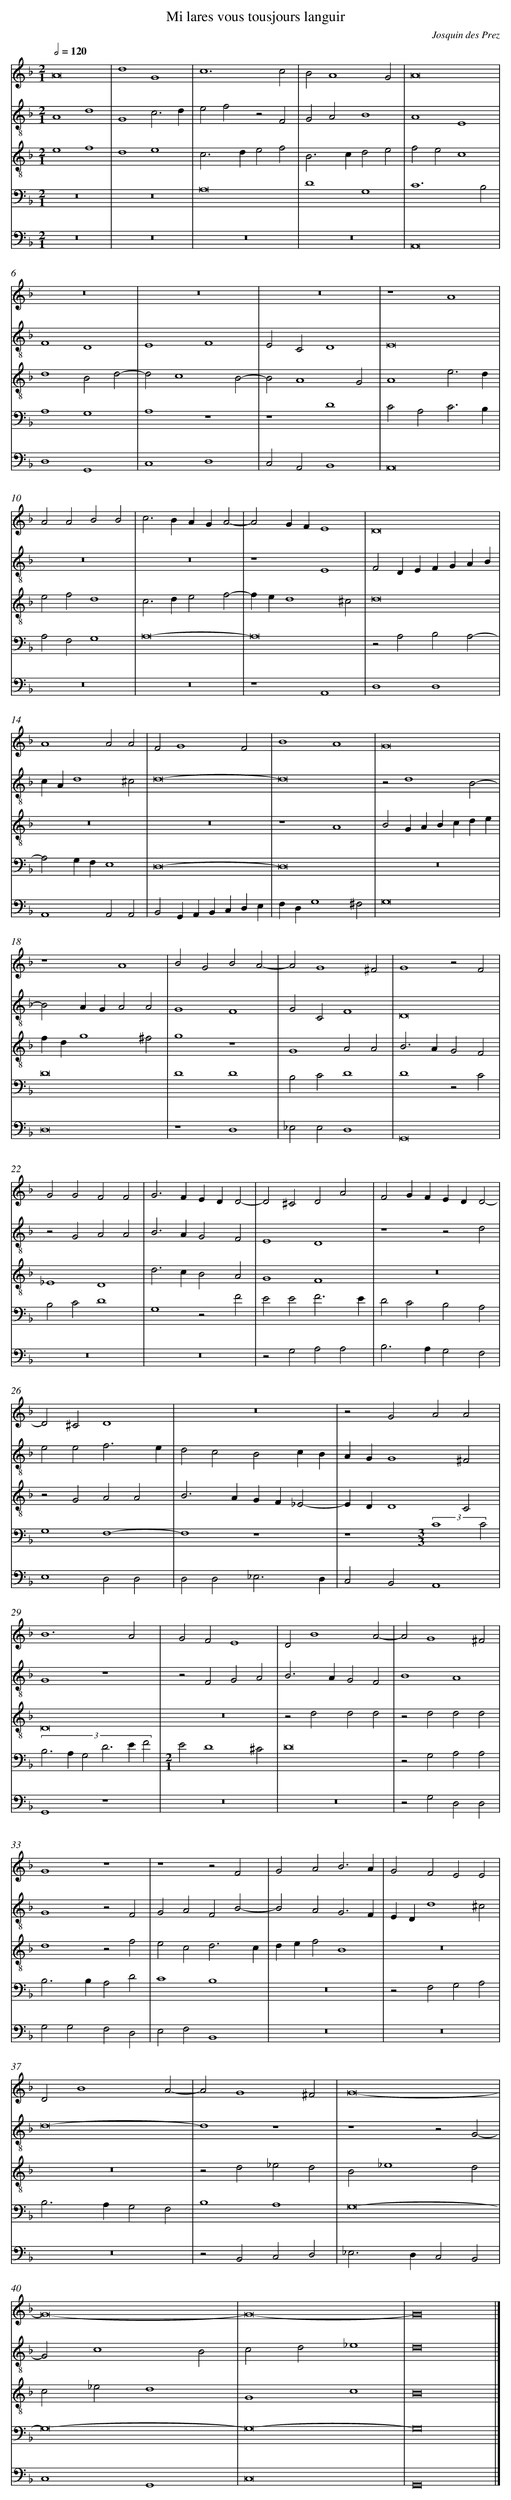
X:1
T:Mi lares vous tousjours languir
C: Josquin des Prez
L: 1/4
M: 2/1
Q: 1/2=120
V: 1 clef=treble
V: 2 clef=treble-8
V: 3 clef=treble-8
V: 4 clef=bass
V: 5 clef=bass
K: F
[V:1] A8 |
[V:2] A4d4 |
[V:3] e4f4 |
[V:4] z8 |
[V:5] z8 |
[V:1] d4G4 |
[V:2] G4c3d |
[V:3] d4e4 |
[V:4] z8 |
[V:5] z8 |
[V:1] c6c2 |
[V:2] e2f2z2F2 |
[V:3] c3de2f2 |
[V:4] A,8 |
[V:5] z8 |
[V:1] B2A4G2 |
[V:2] G2A2B4 |
[V:3] B3cd2e2 |
[V:4] D4G,4 |
[V:5] z8 |
[V:1] A8 |
[V:2] A4E4 |
[V:3] f2e2c4 |
[V:4] C6B,2 |
[V:5] A,,8 |
[V:1] z8 |
[V:2] F4D4 |
[V:3] d4B2d2- |
[V:4] A,4G,4 |
[V:5] D,4G,,4 |
[V:1] z8 |
[V:2] E4F4 |
[V:3] d2c4B2- |
[V:4] A,4z4 |
[V:5] C,4D,4 |
[V:1] z8 |
[V:2] E2C2D4 |
[V:3] B2A4G2 |
[V:4] z4D4 |
[V:5] C,2A,,2B,,4 |
[V:1] z4A4 |
[V:2] E8 |
[V:3] A4e3d |
[V:4] C2A,2C3B, |
[V:5] A,,8 |
[V:1] A2A2B2B2 |
[V:2] z8 |
[V:3] e2f2d4 |
[V:4] A,2F,2G,4 |
[V:5] z8 |
[V:1] c3BAGA2- |
[V:2] z8 |
[V:3] c3de2f2- |
[V:4] A,8- |
[V:5] z8 |
[V:1] A2GFE4 |
[V:2] z4E4 |
[V:3] fed4^c2 |
[V:4] A,8 |
[V:5] z4A,,4 |
[V:1] D8 |
[V:2] F2DEFGAB |
[V:3] d8 |
[V:4] z2A,2B,2A,2- |
[V:5] D,4D,4 |
[V:1] A4A2A2 |
[V:2] cAd4^c2 |
[V:3] z8 |
[V:4] A,2G,F,E,4 |
[V:5] A,,4A,,2A,,2 |
[V:1] F2G4F2 |
[V:2] d8- |
[V:3] z8 |
[V:4] D,8- |
[V:5] B,,2G,,A,,B,,C,D,E, |
[V:1] B4A4 |
[V:2] d8 |
[V:3] z4A4 |
[V:4] D,8 |
[V:5] F,D,G,4^F,2 |
[V:1] G8 |
[V:2] z2d4B2- |
[V:3] B2GABcde |
[V:4] z8 |
[V:5] G,8 |
[V:1] z4A4 |
[V:2] B2AGA2A2 |
[V:3] fdg4^f2 |
[V:4] D8 |
[V:5] D,8 |
[V:1] B2G2B2A2- |
[V:2] G4F4 |
[V:3] g4z4 |
[V:4] D4D4 |
[V:5] z4D,4 |
[V:1] A2G4^F2 |
[V:2] G2C2F4 |
[V:3] G4A2A2 |
[V:4] B,2C2D4 |
[V:5] _E,2E,2D,4 |
[V:1] G4z2F2 |
[V:2] D8 |
[V:3] B3AG2F2 |
[V:4] D4z2C2 |
[V:5] G,,8 |
[V:1] G2G2F2F2 |
[V:2] z2G2A2A2 |
[V:3] _E4D4 |
[V:4] B,2C2D4 |
[V:5] z8 |
[V:1] G3FEDD2- |
[V:2] B3AG2F2 |
[V:3] d3cB2A2 |
[V:4] G,4z2F2 |
[V:5] z8 |
[V:1] D2^C2D2A2 |
[V:2] E4D4 |
[V:3] G4F4 |
[V:4] E2E2F3E |
[V:5] z2G,2A,2A,2 |
[V:1] F2GFEDD2- |
[V:2] z4z2d2 |
[V:3] z8 |
[V:4] D2C2B,2A,2 |
[V:5] B,3A,G,2F,2 |
[V:1] D2^C2D4 |
[V:2] e2e2f3e |
[V:3] z2G2A2A2 |
[V:4] G,4F,4- |
[V:5] E,4D,2D,2 |
[V:1] z8 |
[V:2] d2c2B2cB |
[V:3] B3AGF_E2- |
[V:4] F,4z4 |
[V:5] D,2D,2_E,3D, |
[V:1] z2G2A2A2 |
[V:2] AGG4^F2 |
[V:3] EDD4C2 |
[V:4] z4[M:3/3](3:2:2C4C2 |
[V:5] C,2B,,2A,,4 |
[V:1] B6A2 |
[V:2] G4z4 |
[V:3] D8 |
[V:4] (3:2:6B,3A,G,2D3EF2 |
[V:5] G,,4z4 |
[V:1] G2F2E4 |
[V:2] z2F2G2A2 |
[V:3] z8 |
[V:4] [M:2/1]E2D4^C2 |
[V:5] z8 |
[V:1] D2B4A2- |
[V:2] B3AG2F2 |
[V:3] z2d2d2d2 |
[V:4] D8 |
[V:5] z8 |
[V:1] A2G4^F2 |
[V:2] B4A4 |
[V:3] z2d2d2d2 |
[V:4] z2G,2A,2A,2 |
[V:5] z2G,2D,2D,2 |
[V:1] G4z4 |
[V:2] G4z2F2 |
[V:3] d4z2f2 |
[V:4] B,3B,A,2D2 |
[V:5] G,2G,2F,2D,2 |
[V:1] z4z2F2 |
[V:2] G2A2F2B2- |
[V:3] e2c2d3c |
[V:4] C4B,4 |
[V:5] E,2F,2B,,4 |
[V:1] G2A2B3A |
[V:2] B2A2G3F |
[V:3] def2B4 |
[V:4] z8 |
[V:5] z8 |
[V:1] G2F2E2E2 |
[V:2] EDd4^c2 |
[V:3] z8 |
[V:4] z2F,2G,2A,2 |
[V:5] z8 |
[V:1] D2B4A2- |
[V:2] d8- |
[V:3] z8 |
[V:4] B,3A,G,2F,2 |
[V:5] z8 |
[V:1] A2G4^F2 |
[V:2] d4z4 |
[V:3] z2d2_e2d2 |
[V:4] B,4A,4 |
[V:5] z2B,,2C,2D,2 |
[V:1] G8- |
[V:2] z4z2G2- |
[V:3] B2_e4d2 |
[V:4] G,8- |
[V:5] _E,3D,C,2B,,2 |
[V:1] G8- |
[V:2] G2c4B2 |
[V:3] c2_e2d4 |
[V:4] G,8- |
[V:5] C,4G,,4 |
[V:1] G8- |
[V:2] c2d2_e4 |
[V:3] G4c4 |
[V:4] G,8- |
[V:5] C,8 |
[V:1] G8 |]
[V:2] d8 |]
[V:3] B8 |]
[V:4] G,8 |]
[V:5] G,,8 |]
